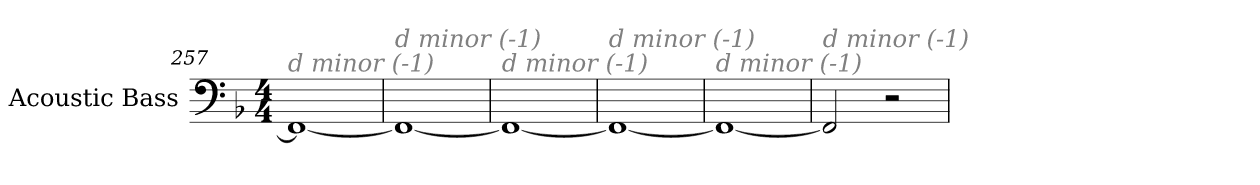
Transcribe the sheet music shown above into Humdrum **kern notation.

**kern
*part1
*staff1
*I"Acoustic Bass
*clefF4
*ITrd7c12
*k[b-]
*F:
*M4/4
=257
!LO:TX:i:color=#808080:t=d minor (-1)
1FFF_
=258
!LO:TX:i:color=#808080:t=d minor (-1)
1FFF_
=259
!LO:TX:i:color=#808080:t=d minor (-1)
1FFF_
=260
!LO:TX:i:color=#808080:t=d minor (-1)
1FFF_
=261
!LO:TX:i:color=#808080:t=d minor (-1)
1FFF_
=262
!LO:TX:i:color=#808080:t=d minor (-1)
2FFF]
2r
=
*-
